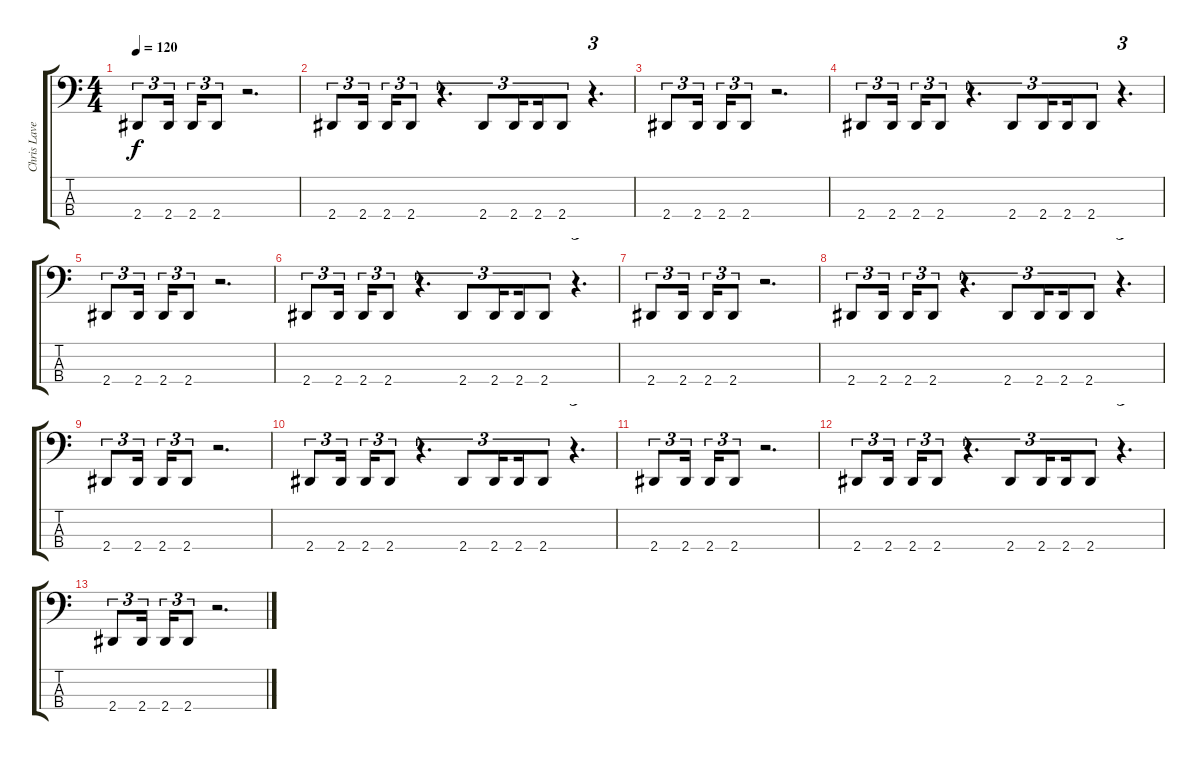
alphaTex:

\track ("Chris Lavery (Bass)" "Chris Lave") {instrument electricbasspick}
\staff {score tabs}
\tuning (Gb2 Db2 Ab1 Db1) {hide}
\ts (4 4)
\tempo 120
\clef f4
\ks c
2.4.8{tu (3 2) dy f} 2.4.16{tu (3 2) beam splitsecondary} 2.4.16{tu (3 2)} 2.4.8{tu (3 2)} r.2{d} |
2.4.8{tu (3 2)} 2.4.16{tu (3 2) beam splitsecondary} 2.4.16{tu (3 2)} 2.4.8{tu (3 2)} r.4{d tu (3 2)} 2.4.8{tu (3 2)} 2.4.16{tu (3 2) beam splitsecondary} 2.4.16{tu (3 2)} 2.4.8{tu (3 2)} r.4{d tu (3 2)} |
2.4.8{tu (3 2)} 2.4.16{tu (3 2) beam splitsecondary} 2.4.16{tu (3 2)} 2.4.8{tu (3 2)} r.2{d} |
2.4.8{tu (3 2)} 2.4.16{tu (3 2) beam splitsecondary} 2.4.16{tu (3 2)} 2.4.8{tu (3 2)} r.4{d tu (3 2)} 2.4.8{tu (3 2)} 2.4.16{tu (3 2) beam splitsecondary} 2.4.16{tu (3 2)} 2.4.8{tu (3 2)} r.4{d tu (3 2)} |
2.4.8{tu (3 2)} 2.4.16{tu (3 2) beam splitsecondary} 2.4.16{tu (3 2)} 2.4.8{tu (3 2)} r.2{d} |
2.4.8{tu (3 2)} 2.4.16{tu (3 2) beam splitsecondary} 2.4.16{tu (3 2)} 2.4.8{tu (3 2)} r.4{d tu (3 2)} 2.4.8{tu (3 2)} 2.4.16{tu (3 2) beam splitsecondary} 2.4.16{tu (3 2)} 2.4.8{tu (3 2)} r.4{d tu (3 2)} |
2.4.8{tu (3 2)} 2.4.16{tu (3 2) beam splitsecondary} 2.4.16{tu (3 2)} 2.4.8{tu (3 2)} r.2{d} |
2.4.8{tu (3 2)} 2.4.16{tu (3 2) beam splitsecondary} 2.4.16{tu (3 2)} 2.4.8{tu (3 2)} r.4{d tu (3 2)} 2.4.8{tu (3 2)} 2.4.16{tu (3 2) beam splitsecondary} 2.4.16{tu (3 2)} 2.4.8{tu (3 2)} r.4{d tu (3 2)} |
2.4.8{tu (3 2)} 2.4.16{tu (3 2) beam splitsecondary} 2.4.16{tu (3 2)} 2.4.8{tu (3 2)} r.2{d} |
2.4.8{tu (3 2)} 2.4.16{tu (3 2) beam splitsecondary} 2.4.16{tu (3 2)} 2.4.8{tu (3 2)} r.4{d tu (3 2)} 2.4.8{tu (3 2)} 2.4.16{tu (3 2) beam splitsecondary} 2.4.16{tu (3 2)} 2.4.8{tu (3 2)} r.4{d tu (3 2)} |
2.4.8{tu (3 2)} 2.4.16{tu (3 2) beam splitsecondary} 2.4.16{tu (3 2)} 2.4.8{tu (3 2)} r.2{d} |
2.4.8{tu (3 2)} 2.4.16{tu (3 2) beam splitsecondary} 2.4.16{tu (3 2)} 2.4.8{tu (3 2)} r.4{d tu (3 2)} 2.4.8{tu (3 2)} 2.4.16{tu (3 2) beam splitsecondary} 2.4.16{tu (3 2)} 2.4.8{tu (3 2)} r.4{d tu (3 2)} |
2.4.8{tu (3 2)} 2.4.16{tu (3 2) beam splitsecondary} 2.4.16{tu (3 2)} 2.4.8{tu (3 2)} r.2{d}
